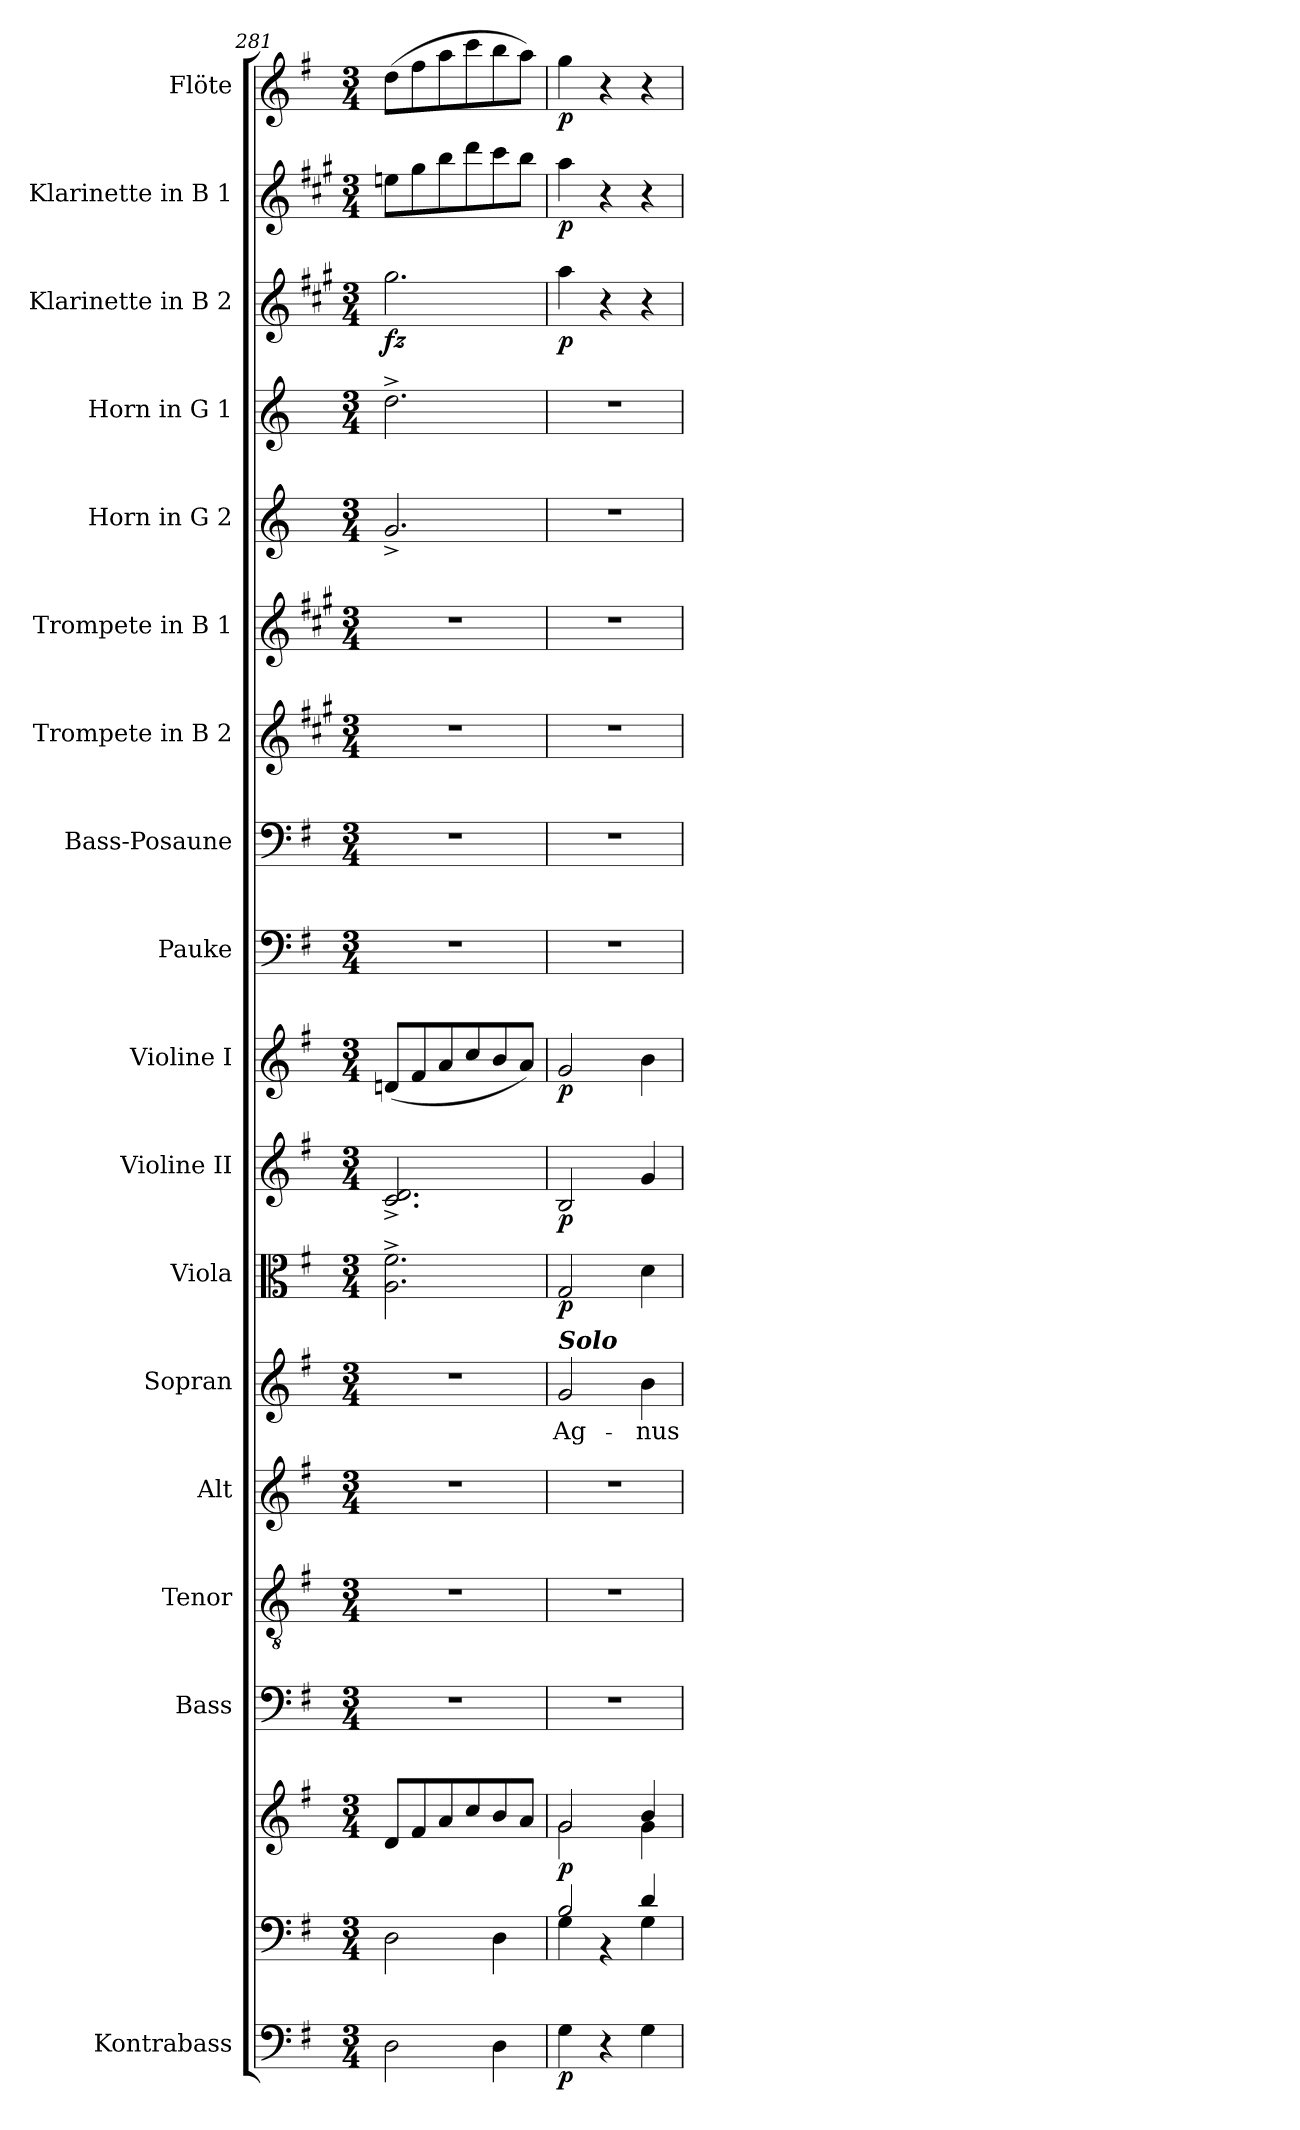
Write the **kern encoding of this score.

**kern	**dynam	**kern	**kern	**dynam	**kern	**kern	**kern	**kern	**text	**kern	**dynam	**kern	**dynam	**kern	**dynam	**kern	**kern	**kern	**kern	**kern	**kern	**kern	**dynam	**kern	**dynam	**kern	**dynam
*part18	*part18	*part17	*part17	*part17	*part16	*part15	*part14	*part13	*part13	*part12	*part12	*part11	*part11	*part10	*part10	*part9	*part8	*part7	*part6	*part5	*part4	*part3	*part3	*part2	*part2	*part1	*part1
*staff19	*staff19	*staff18	*staff17	*staff17/18	*staff16	*staff15	*staff14	*staff13	*staff13	*staff12	*staff12	*staff11	*staff11	*staff10	*staff10	*staff9	*staff8	*staff7	*staff6	*staff5	*staff4	*staff3	*staff3	*staff2	*staff2	*staff1	*staff1
*I"Kontrabass	*	*	*	*	*I"Bass	*I"Tenor	*I"Alt	*I"Sopran	*	*I"Viola	*	*I"Violine II	*	*I"Violine I	*	*I"Pauke	*I"Bass-Posaune	*I"Trompete in B 2	*I"Trompete in B 1	*I"Horn in G 2	*I"Horn in G 1	*I"Klarinette in B 2	*	*I"Klarinette in B 1	*	*I"Flöte	*
*I'Kb.	*	*	*	*	*I'B	*I'T	*I'A	*I'S	*	*I'Vla.	*	*I'Vl. II	*	*I'Vl. I	*	*I'Pk.	*I'B. Pos.	*	*	*I'Hrn. 2	*I'Hrn. 1	*	*	*	*	*I'Fl.	*
*clefF4	*	*clefF4	*clefG2	*	*clefF4	*clefGv2	*clefG2	*clefG2	*	*clefC3	*	*clefG2	*	*clefG2	*	*clefF4	*clefF4	*clefG2	*clefG2	*clefG2	*clefG2	*clefG2	*	*clefG2	*	*clefG2	*
*ITrd7c12	*	*	*	*	*	*	*	*	*	*	*	*	*	*	*	*	*	*ITrd1c2	*ITrd1c2	*ITrd3c5	*ITrd3c5	*ITrd1c2	*	*ITrd1c2	*	*	*
*k[f#]	*	*k[f#]	*k[f#]	*	*k[f#]	*k[f#]	*k[f#]	*k[f#]	*	*k[f#]	*	*k[f#]	*	*k[f#]	*	*k[f#]	*k[f#]	*k[f#]	*k[f#]	*k[f#]	*k[f#]	*k[f#]	*	*k[f#]	*	*k[f#]	*
*G:	*	*G:	*G:	*	*G:	*G:	*G:	*G:	*	*G:	*	*G:	*	*G:	*	*G:	*G:	*G:	*G:	*G:	*G:	*G:	*	*G:	*	*G:	*
*M3/4	*	*M3/4	*M3/4	*	*M3/4	*M3/4	*M3/4	*M3/4	*	*M3/4	*	*M3/4	*	*M3/4	*	*M3/4	*M3/4	*M3/4	*M3/4	*M3/4	*M3/4	*M3/4	*	*M3/4	*	*M3/4	*
=281	=281	=281	=281	=281	=281	=281	=281	=281	=281	=281	=281	=281	=281	=281	=281	=281	=281	=281	=281	=281	=281	=281	=281	=281	=281	=281	=281
!	!	!	!	!	!	!	!	!	!	!	!	!	!	!	!	!	!	!	!	!	!	!	!LO:DY:b	!	!	!	!
2DD\	.	2D\	8d/L	.	2.r	2.r	2.r	2.r	.	2.A\^> 2.f#\^>	.	2.c/^< 2.d/^<	.	(<8dn/L	.	2.r	2.r	2.r	2.r	2.d^</	2.a^>\	2.ff#\	fz	8ddn\L	.	(>8dd\L	.
.	.	.	8f#/	.	.	.	.	.	.	.	.	.	.	8f#/	.	.	.	.	.	.	.	.	.	8ff#\	.	8ff#\	.
.	.	.	8a/	.	.	.	.	.	.	.	.	.	.	8a/	.	.	.	.	.	.	.	.	.	8aa\	.	8aa\	.
.	.	.	8cc/	.	.	.	.	.	.	.	.	.	.	8cc/	.	.	.	.	.	.	.	.	.	8ccc\	.	8ccc\	.
4DD\	.	4D\	8b/	.	.	.	.	.	.	.	.	.	.	8b/	.	.	.	.	.	.	.	.	.	8bb\	.	8bb\	.
.	.	.	8a/J	.	.	.	.	.	.	.	.	.	.	8a/J)	.	.	.	.	.	.	.	.	.	8aa\J	.	8aa\J)	.
=282	=282	=282	=282	=282	=282	=282	=282	=282	=282	=282	=282	=282	=282	=282	=282	=282	=282	=282	=282	=282	=282	=282	=282	=282	=282	=282	=282
*	*	*^	*^	*	*	*	*	*	*	*	*	*	*	*	*	*	*	*	*	*	*	*	*	*	*	*	*
!	!	!	!	!	!	!	!	!	!	!LO:TX:a:Bi:t=Solo	!	!	!	!	!	!	!	!	!	!	!	!	!	!	!	!	!	!	!
!	!LO:DY:b	!	!	!	!	!LO:DY:b	!	!	!	!	!LO:LY:b	!	!LO:DY:b	!	!LO:DY:b	!	!LO:DY:b	!	!	!	!	!	!	!	!LO:DY:b	!	!LO:DY:b	!	!LO:DY:b
4GG\	p	2B/	4G\	2g/	2g\	p	2.r	2.r	2.r	2g/	Ag-	2G/	p	2B/	p	2g/	p	2.r	2.r	2.r	2.r	2.r	2.r	4gg\	p	4gg\	p	4gg\	p
4r	.	.	4r	.	.	.	.	.	.	.	.	.	.	.	.	.	.	.	.	.	.	.	.	4r	.	4r	.	4r	.
!	!	!	!	!	!	!	!	!	!	!	!LO:LY:b	!	!	!	!	!	!	!	!	!	!	!	!	!	!	!	!	!	!
4GG\	.	4d/	4G\	4b/	4g\	.	.	.	.	4b\	-nus	4d\	.	4g/	.	4b\	.	.	.	.	.	.	.	4r	.	4r	.	4r	.
*	*	*v	*v	*	*	*	*	*	*	*	*	*	*	*	*	*	*	*	*	*	*	*	*	*	*	*	*	*	*
*	*	*	*v	*v	*	*	*	*	*	*	*	*	*	*	*	*	*	*	*	*	*	*	*	*	*	*	*	*
=	=	=	=	=	=	=	=	=	=	=	=	=	=	=	=	=	=	=	=	=	=	=	=	=	=	=	=
*-	*-	*-	*-	*-	*-	*-	*-	*-	*-	*-	*-	*-	*-	*-	*-	*-	*-	*-	*-	*-	*-	*-	*-	*-	*-	*-	*-
